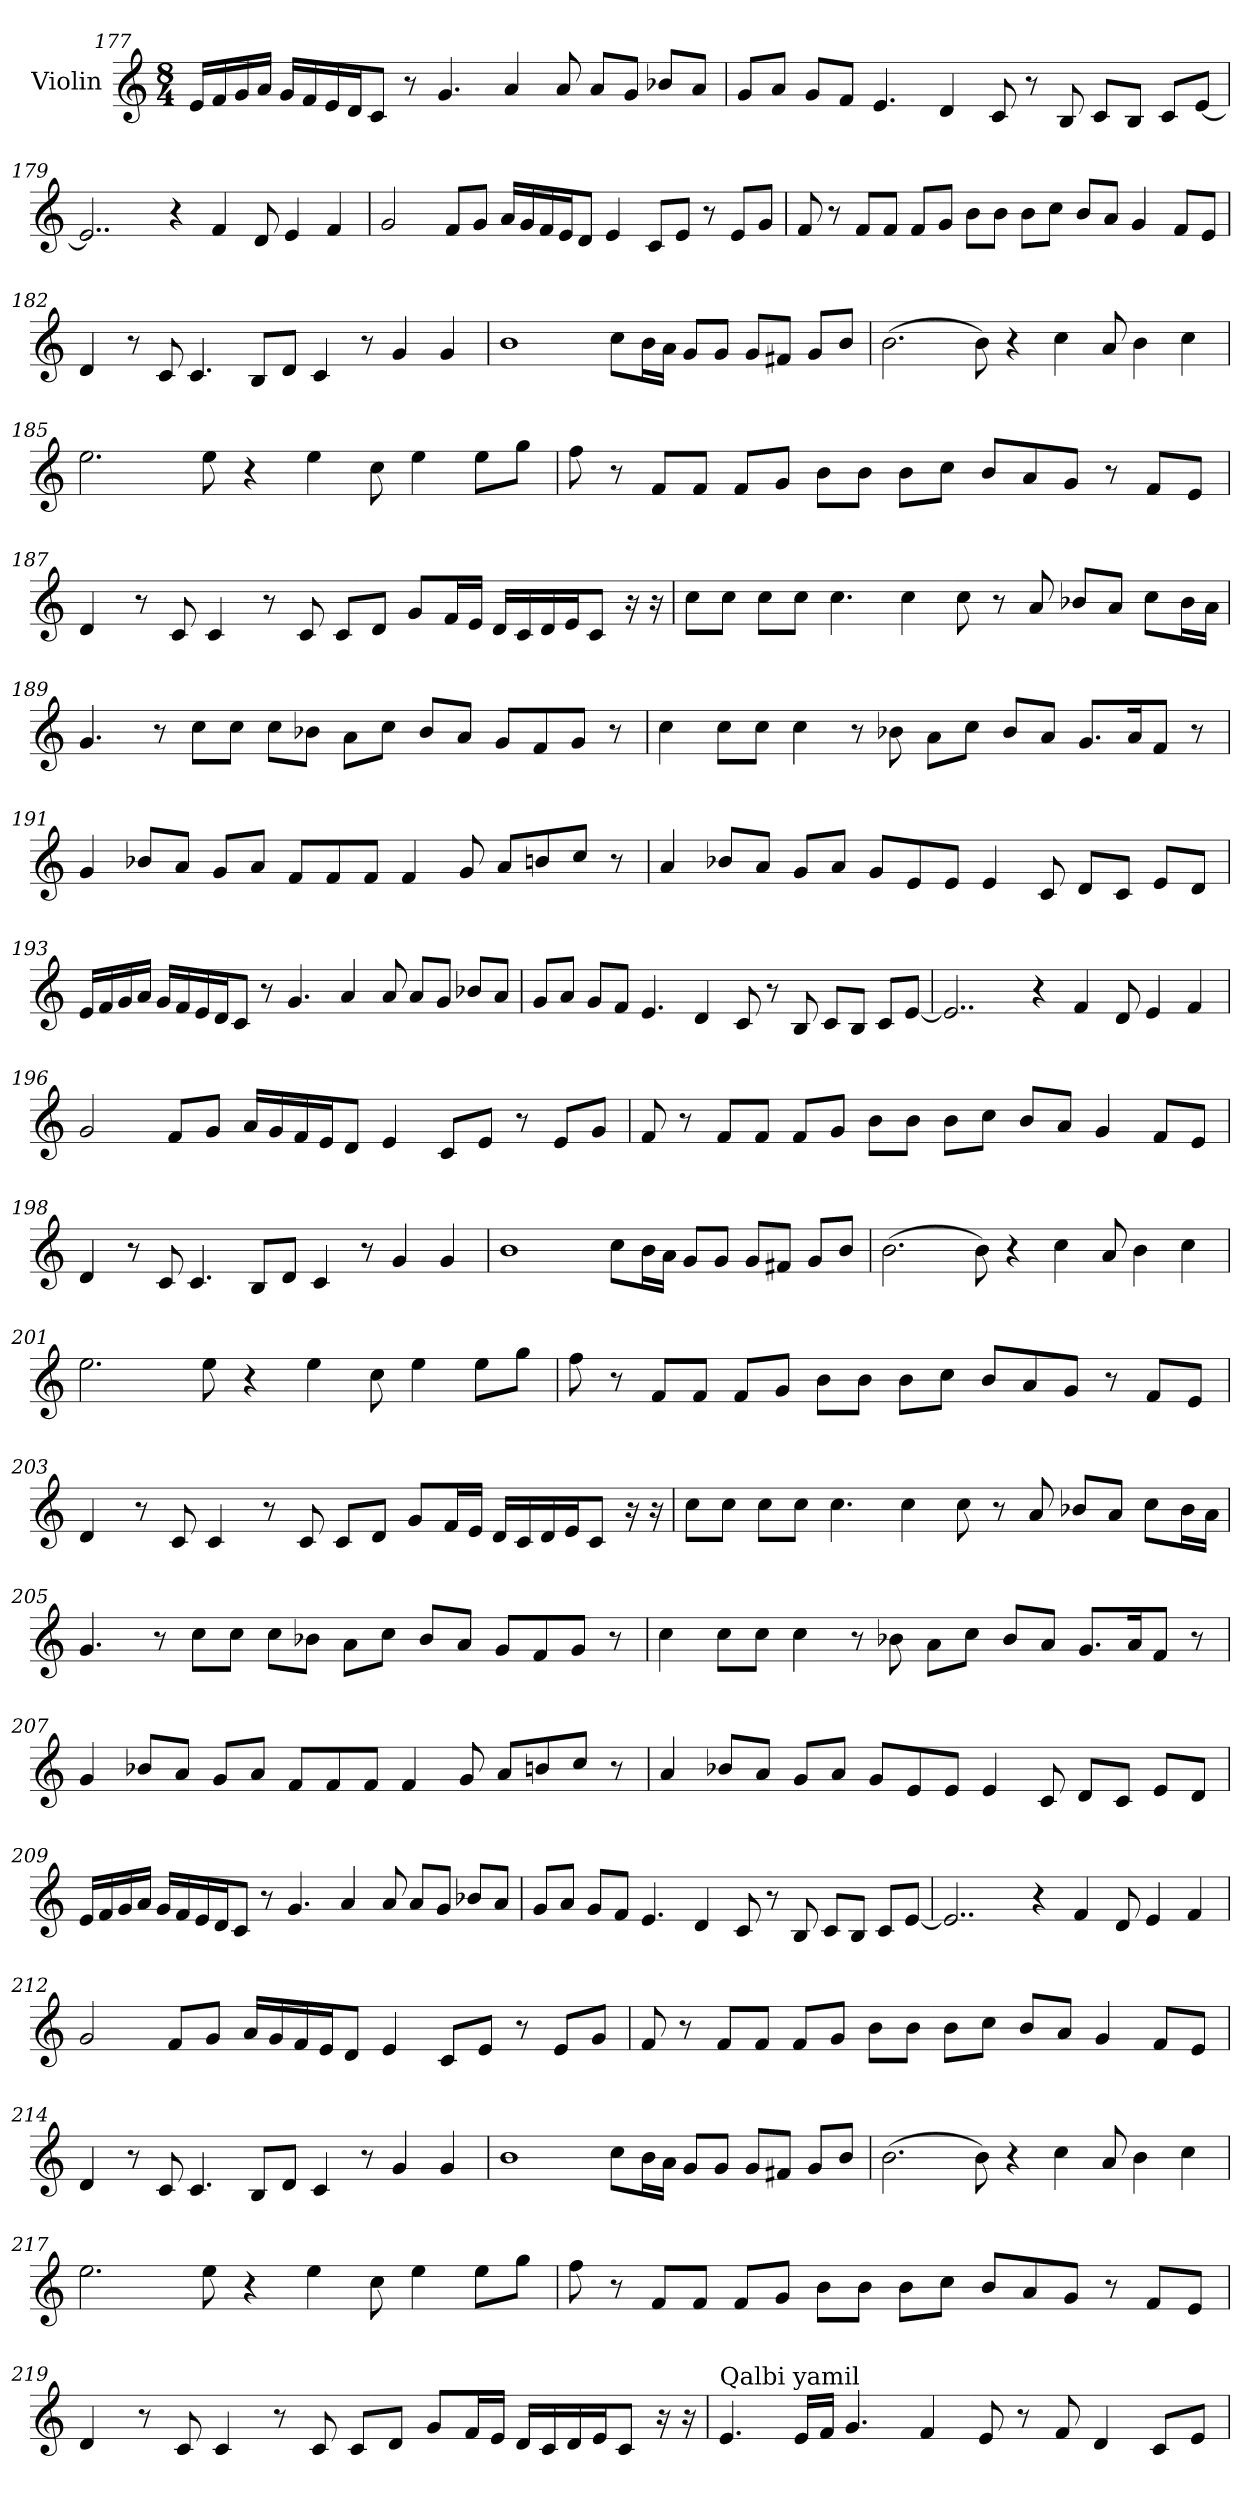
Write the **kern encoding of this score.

**kern
*part1
*staff1
*I"Violin
!!LO:PB:g=z
*clefG2
*k[]
*M8/4
=177
16e/LL
16f/
16g/
16a/JJ
16g/LL
16f/
16e/
16d/J
8c/J
8r
4.g/
4a/
8a/
8a/L
8g/J
8b-X/L
8a/J
=178
8g/L
8a/J
8g/L
8f/J
4.e/
4d/
8c/
8r
8B/
8c/L
8B/J
8c/L
[8e/J
!!LO:LB:g=z
=179
2..e/]
4r
4f/
8d/
4e/
4f/
=180
2g/
8f/L
8g/J
16a/LL
16g/
16f/
16e/J
8d/J
4e/
8c/L
8e/J
8r
8e/L
8g/J
!!LO:LB:g=z
=181
8f/
8r
8f/L
8f/J
8f/L
8g/J
8b\L
8b\J
8b\L
8cc\J
8b/L
8a/J
4g/
8f/L
8e/J
=182
4d/
8r
8c/
4.c/
8B/L
8d/J
4c/
8r
4g/
4g/
!!LO:LB:g=z
=183
1b
8cc\L
16b\L
16a\JJ
8g/L
8g/J
8g/L
8f#X/J
8g/L
8b/J
=184
(>2.b\
8b\)
4r
4cc\
8a/
4b\
4cc\
=185
2.ee\
8ee\
4r
4ee\
8cc\
4ee\
8ee\L
8gg\J
!!LO:LB:g=z
=186
8ff\
8r
8f/L
8f/J
8f/L
8g/J
8b\L
8b\J
8b\L
8cc\J
8b/L
8a/
8g/J
8r
8f/L
8e/J
=187
4d/
8r
8c/
4c/
8r
8c/
8c/L
8d/J
8g/L
16f/L
16e/JJ
16d/LL
16c/
16d/
16e/J
8c/J
16r
16r
!!LO:LB:g=z
=188
8cc\L
8cc\J
8cc\L
8cc\J
4.cc\
4cc\
8cc\
8r
8a/
8b-X/L
8a/J
8cc\L
16b-\L
16a\JJ
=189
4.g/
8r
8cc\L
8cc\J
8cc\L
8b-X\J
8a\L
8cc\J
8b-/L
8a/J
8g/L
8f/
8g/J
8r
!!LO:LB:g=z
=190
4cc\
8cc\L
8cc\J
4cc\
8r
8b-X\
8a\L
8cc\J
8b-/L
8a/J
8.g/L
16a/K
8f/J
8r
!!LO:LB:g=z
=191
4g/
8b-X/L
8a/J
8g/L
8a/J
8f/L
8f/
8f/J
4f/
8g/
8a/L
8bn/
8cc/J
8r
=192
4a/
8b-X/L
8a/J
8g/L
8a/J
8g/L
8e/
8e/J
4e/
8c/
8d/L
8c/J
8e/L
8d/J
!!LO:PB:g=z
=193
16e/LL
16f/
16g/
16a/JJ
16g/LL
16f/
16e/
16d/J
8c/J
8r
4.g/
4a/
8a/
8a/L
8g/J
8b-X/L
8a/J
=194
8g/L
8a/J
8g/L
8f/J
4.e/
4d/
8c/
8r
8B/
8c/L
8B/J
8c/L
[8e/J
!!LO:LB:g=z
=195
2..e/]
4r
4f/
8d/
4e/
4f/
=196
2g/
8f/L
8g/J
16a/LL
16g/
16f/
16e/J
8d/J
4e/
8c/L
8e/J
8r
8e/L
8g/J
!!LO:LB:g=z
=197
8f/
8r
8f/L
8f/J
8f/L
8g/J
8b\L
8b\J
8b\L
8cc\J
8b/L
8a/J
4g/
8f/L
8e/J
=198
4d/
8r
8c/
4.c/
8B/L
8d/J
4c/
8r
4g/
4g/
!!LO:LB:g=z
=199
1b
8cc\L
16b\L
16a\JJ
8g/L
8g/J
8g/L
8f#X/J
8g/L
8b/J
=200
(>2.b\
8b\)
4r
4cc\
8a/
4b\
4cc\
=201
2.ee\
8ee\
4r
4ee\
8cc\
4ee\
8ee\L
8gg\J
!!LO:LB:g=z
=202
8ff\
8r
8f/L
8f/J
8f/L
8g/J
8b\L
8b\J
8b\L
8cc\J
8b/L
8a/
8g/J
8r
8f/L
8e/J
=203
4d/
8r
8c/
4c/
8r
8c/
8c/L
8d/J
8g/L
16f/L
16e/JJ
16d/LL
16c/
16d/
16e/J
8c/J
16r
16r
!!LO:LB:g=z
=204
8cc\L
8cc\J
8cc\L
8cc\J
4.cc\
4cc\
8cc\
8r
8a/
8b-X/L
8a/J
8cc\L
16b-\L
16a\JJ
=205
4.g/
8r
8cc\L
8cc\J
8cc\L
8b-X\J
8a\L
8cc\J
8b-/L
8a/J
8g/L
8f/
8g/J
8r
!!LO:LB:g=z
=206
4cc\
8cc\L
8cc\J
4cc\
8r
8b-X\
8a\L
8cc\J
8b-/L
8a/J
8.g/L
16a/K
8f/J
8r
!!LO:LB:g=z
=207
4g/
8b-X/L
8a/J
8g/L
8a/J
8f/L
8f/
8f/J
4f/
8g/
8a/L
8bn/
8cc/J
8r
=208
4a/
8b-X/L
8a/J
8g/L
8a/J
8g/L
8e/
8e/J
4e/
8c/
8d/L
8c/J
8e/L
8d/J
!!LO:PB:g=z
=209
16e/LL
16f/
16g/
16a/JJ
16g/LL
16f/
16e/
16d/J
8c/J
8r
4.g/
4a/
8a/
8a/L
8g/J
8b-X/L
8a/J
=210
8g/L
8a/J
8g/L
8f/J
4.e/
4d/
8c/
8r
8B/
8c/L
8B/J
8c/L
[8e/J
!!LO:LB:g=z
=211
2..e/]
4r
4f/
8d/
4e/
4f/
=212
2g/
8f/L
8g/J
16a/LL
16g/
16f/
16e/J
8d/J
4e/
8c/L
8e/J
8r
8e/L
8g/J
!!LO:LB:g=z
=213
8f/
8r
8f/L
8f/J
8f/L
8g/J
8b\L
8b\J
8b\L
8cc\J
8b/L
8a/J
4g/
8f/L
8e/J
=214
4d/
8r
8c/
4.c/
8B/L
8d/J
4c/
8r
4g/
4g/
!!LO:LB:g=z
=215
1b
8cc\L
16b\L
16a\JJ
8g/L
8g/J
8g/L
8f#X/J
8g/L
8b/J
=216
(>2.b\
8b\)
4r
4cc\
8a/
4b\
4cc\
=217
2.ee\
8ee\
4r
4ee\
8cc\
4ee\
8ee\L
8gg\J
!!LO:LB:g=z
=218
8ff\
8r
8f/L
8f/J
8f/L
8g/J
8b\L
8b\J
8b\L
8cc\J
8b/L
8a/
8g/J
8r
8f/L
8e/J
=219
4d/
8r
8c/
4c/
8r
8c/
8c/L
8d/J
8g/L
16f/L
16e/JJ
16d/LL
16c/
16d/
16e/J
8c/J
16r
16r
!!LO:LB:g=z
=220
*MM60
!LO:TX:a:t=Qalbi yamil
4.e/
16e/LL
16f/JJ
4.g/
4f/
8e/
8r
8f/
4d/
8c/L
8e/J
=
*-
